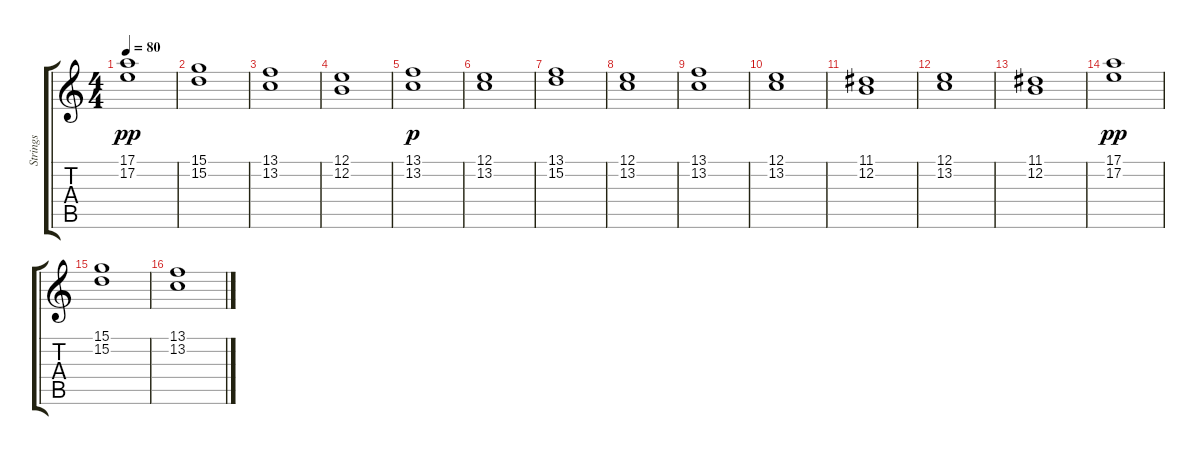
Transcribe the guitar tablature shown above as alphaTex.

\track ("Strings" "Strings") {instrument stringensemble2}
\staff {score tabs}
\tuning (E4 B3 G3 D3 A2 E2) {hide}
\ts (4 4)
\tempo 80
\clef g2
\ks c
(17.1 17.2).1{dy pp} |
(15.1 15.2).1 |
(13.1 13.2).1 |
(12.1 12.2).1 |
(13.1 13.2).1{dy p} |
(12.1 13.2).1 |
(13.1 15.2).1 |
(12.1 13.2).1 |
(13.1 13.2).1 |
(12.1 13.2).1 |
(11.1 12.2).1 |
(12.1 13.2).1 |
(11.1 12.2).1 |
(17.1 17.2).1{dy pp} |
(15.1 15.2).1 |
(13.1 13.2).1
